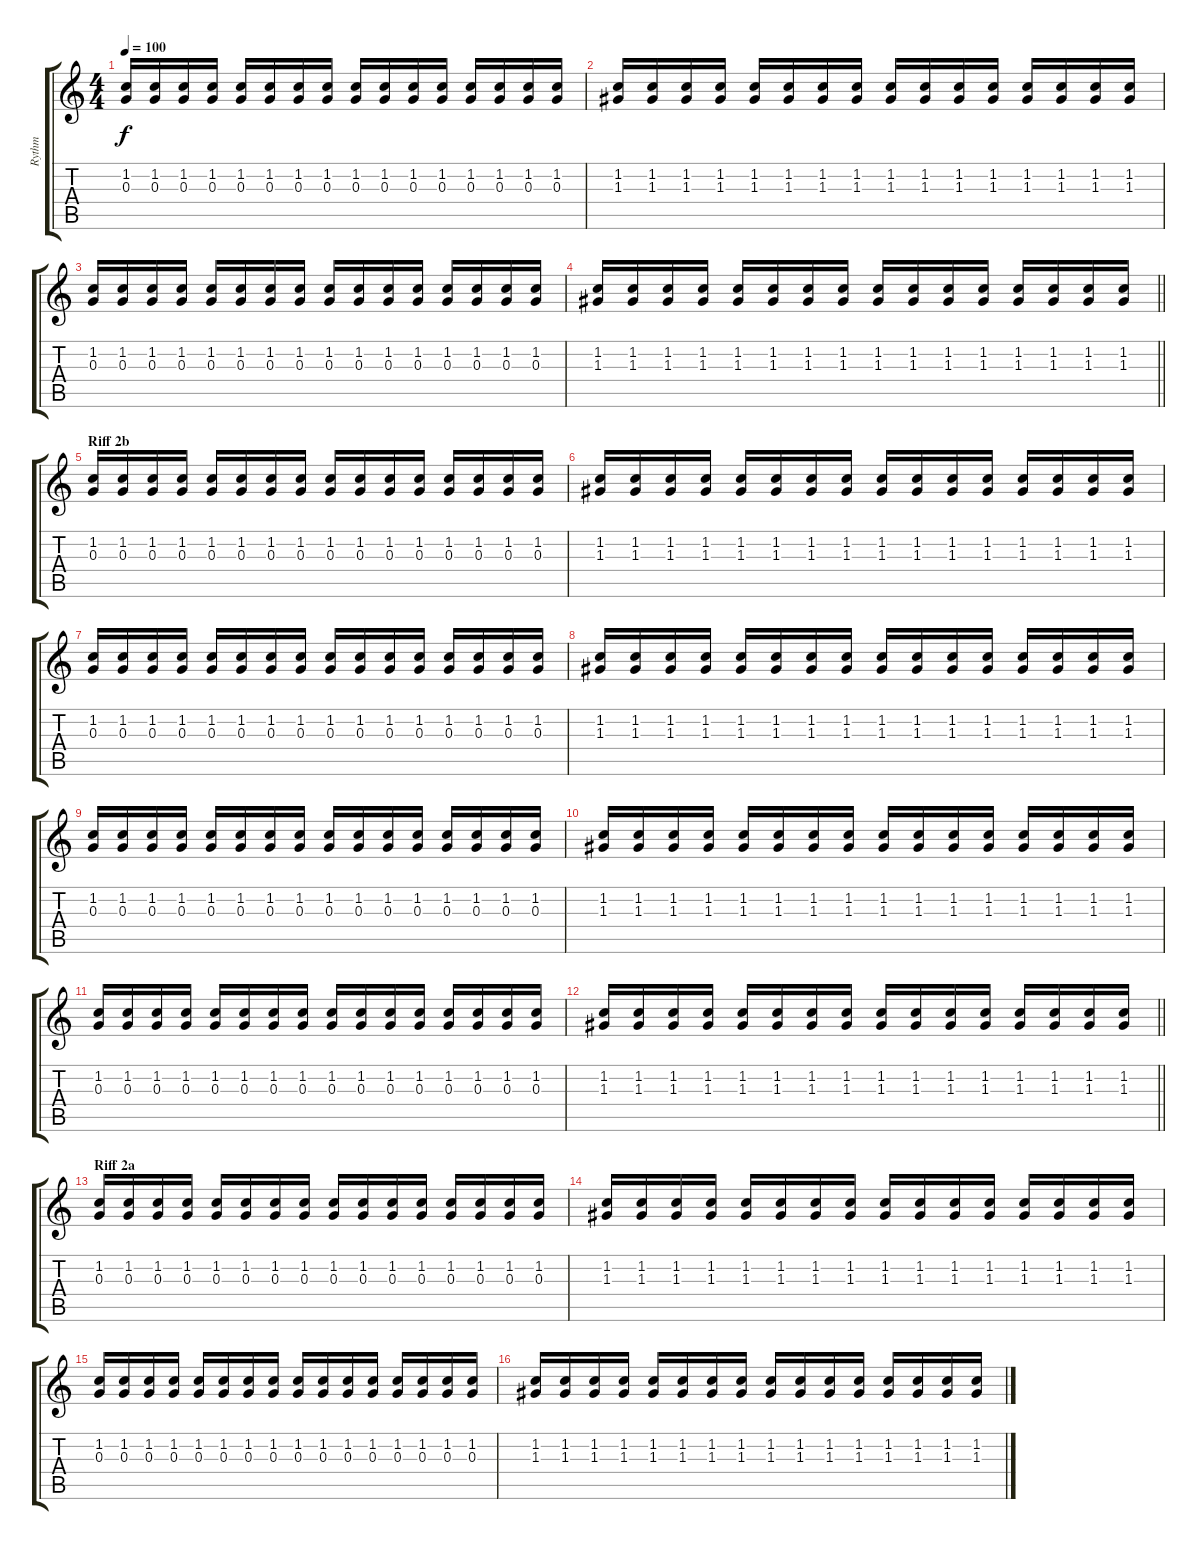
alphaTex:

\track ("Rythm" "Rythm") {instrument overdrivenguitar}
\staff {score tabs}
\tuning (E4 B3 G3 D3 A2 E2) {hide}
\ts (4 4)
\tempo 100
\clef g2
\ks c
(1.2 0.3).16{dy f} (1.2 0.3).16 (1.2 0.3).16 (1.2 0.3).16 (1.2 0.3).16 (1.2 0.3).16 (1.2 0.3).16 (1.2 0.3).16 (1.2 0.3).16 (1.2 0.3).16 (1.2 0.3).16 (1.2 0.3).16 (1.2 0.3).16 (1.2 0.3).16 (1.2 0.3).16 (1.2 0.3).16 |
(1.2 1.3).16 (1.2 1.3).16 (1.2 1.3).16 (1.2 1.3).16 (1.2 1.3).16 (1.2 1.3).16 (1.2 1.3).16 (1.2 1.3).16 (1.2 1.3).16 (1.2 1.3).16 (1.2 1.3).16 (1.2 1.3).16 (1.2 1.3).16 (1.2 1.3).16 (1.2 1.3).16 (1.2 1.3).16 |
(1.2 0.3).16 (1.2 0.3).16 (1.2 0.3).16 (1.2 0.3).16 (1.2 0.3).16 (1.2 0.3).16 (1.2 0.3).16 (1.2 0.3).16 (1.2 0.3).16 (1.2 0.3).16 (1.2 0.3).16 (1.2 0.3).16 (1.2 0.3).16 (1.2 0.3).16 (1.2 0.3).16 (1.2 0.3).16 |
\barLineRight lightlight
(1.2 1.3).16 (1.2 1.3).16 (1.2 1.3).16 (1.2 1.3).16 (1.2 1.3).16 (1.2 1.3).16 (1.2 1.3).16 (1.2 1.3).16 (1.2 1.3).16 (1.2 1.3).16 (1.2 1.3).16 (1.2 1.3).16 (1.2 1.3).16 (1.2 1.3).16 (1.2 1.3).16 (1.2 1.3).16 |
\section ("" "Riff 2b")
(1.2 0.3).16 (1.2 0.3).16 (1.2 0.3).16 (1.2 0.3).16 (1.2 0.3).16 (1.2 0.3).16 (1.2 0.3).16 (1.2 0.3).16 (1.2 0.3).16 (1.2 0.3).16 (1.2 0.3).16 (1.2 0.3).16 (1.2 0.3).16 (1.2 0.3).16 (1.2 0.3).16 (1.2 0.3).16 |
(1.2 1.3).16 (1.2 1.3).16 (1.2 1.3).16 (1.2 1.3).16 (1.2 1.3).16 (1.2 1.3).16 (1.2 1.3).16 (1.2 1.3).16 (1.2 1.3).16 (1.2 1.3).16 (1.2 1.3).16 (1.2 1.3).16 (1.2 1.3).16 (1.2 1.3).16 (1.2 1.3).16 (1.2 1.3).16 |
(1.2 0.3).16 (1.2 0.3).16 (1.2 0.3).16 (1.2 0.3).16 (1.2 0.3).16 (1.2 0.3).16 (1.2 0.3).16 (1.2 0.3).16 (1.2 0.3).16 (1.2 0.3).16 (1.2 0.3).16 (1.2 0.3).16 (1.2 0.3).16 (1.2 0.3).16 (1.2 0.3).16 (1.2 0.3).16 |
(1.2 1.3).16 (1.2 1.3).16 (1.2 1.3).16 (1.2 1.3).16 (1.2 1.3).16 (1.2 1.3).16 (1.2 1.3).16 (1.2 1.3).16 (1.2 1.3).16 (1.2 1.3).16 (1.2 1.3).16 (1.2 1.3).16 (1.2 1.3).16 (1.2 1.3).16 (1.2 1.3).16 (1.2 1.3).16 |
(1.2 0.3).16 (1.2 0.3).16 (1.2 0.3).16 (1.2 0.3).16 (1.2 0.3).16 (1.2 0.3).16 (1.2 0.3).16 (1.2 0.3).16 (1.2 0.3).16 (1.2 0.3).16 (1.2 0.3).16 (1.2 0.3).16 (1.2 0.3).16 (1.2 0.3).16 (1.2 0.3).16 (1.2 0.3).16 |
(1.2 1.3).16 (1.2 1.3).16 (1.2 1.3).16 (1.2 1.3).16 (1.2 1.3).16 (1.2 1.3).16 (1.2 1.3).16 (1.2 1.3).16 (1.2 1.3).16 (1.2 1.3).16 (1.2 1.3).16 (1.2 1.3).16 (1.2 1.3).16 (1.2 1.3).16 (1.2 1.3).16 (1.2 1.3).16 |
(1.2 0.3).16 (1.2 0.3).16 (1.2 0.3).16 (1.2 0.3).16 (1.2 0.3).16 (1.2 0.3).16 (1.2 0.3).16 (1.2 0.3).16 (1.2 0.3).16 (1.2 0.3).16 (1.2 0.3).16 (1.2 0.3).16 (1.2 0.3).16 (1.2 0.3).16 (1.2 0.3).16 (1.2 0.3).16 |
\barLineRight lightlight
(1.2 1.3).16 (1.2 1.3).16 (1.2 1.3).16 (1.2 1.3).16 (1.2 1.3).16 (1.2 1.3).16 (1.2 1.3).16 (1.2 1.3).16 (1.2 1.3).16 (1.2 1.3).16 (1.2 1.3).16 (1.2 1.3).16 (1.2 1.3).16 (1.2 1.3).16 (1.2 1.3).16 (1.2 1.3).16 |
\section ("" "Riff 2a")
(1.2 0.3).16 (1.2 0.3).16 (1.2 0.3).16 (1.2 0.3).16 (1.2 0.3).16 (1.2 0.3).16 (1.2 0.3).16 (1.2 0.3).16 (1.2 0.3).16 (1.2 0.3).16 (1.2 0.3).16 (1.2 0.3).16 (1.2 0.3).16 (1.2 0.3).16 (1.2 0.3).16 (1.2 0.3).16 |
(1.2 1.3).16 (1.2 1.3).16 (1.2 1.3).16 (1.2 1.3).16 (1.2 1.3).16 (1.2 1.3).16 (1.2 1.3).16 (1.2 1.3).16 (1.2 1.3).16 (1.2 1.3).16 (1.2 1.3).16 (1.2 1.3).16 (1.2 1.3).16 (1.2 1.3).16 (1.2 1.3).16 (1.2 1.3).16 |
(1.2 0.3).16 (1.2 0.3).16 (1.2 0.3).16 (1.2 0.3).16 (1.2 0.3).16 (1.2 0.3).16 (1.2 0.3).16 (1.2 0.3).16 (1.2 0.3).16 (1.2 0.3).16 (1.2 0.3).16 (1.2 0.3).16 (1.2 0.3).16 (1.2 0.3).16 (1.2 0.3).16 (1.2 0.3).16 |
(1.2 1.3).16 (1.2 1.3).16 (1.2 1.3).16 (1.2 1.3).16 (1.2 1.3).16 (1.2 1.3).16 (1.2 1.3).16 (1.2 1.3).16 (1.2 1.3).16 (1.2 1.3).16 (1.2 1.3).16 (1.2 1.3).16 (1.2 1.3).16 (1.2 1.3).16 (1.2 1.3).16 (1.2 1.3).16
